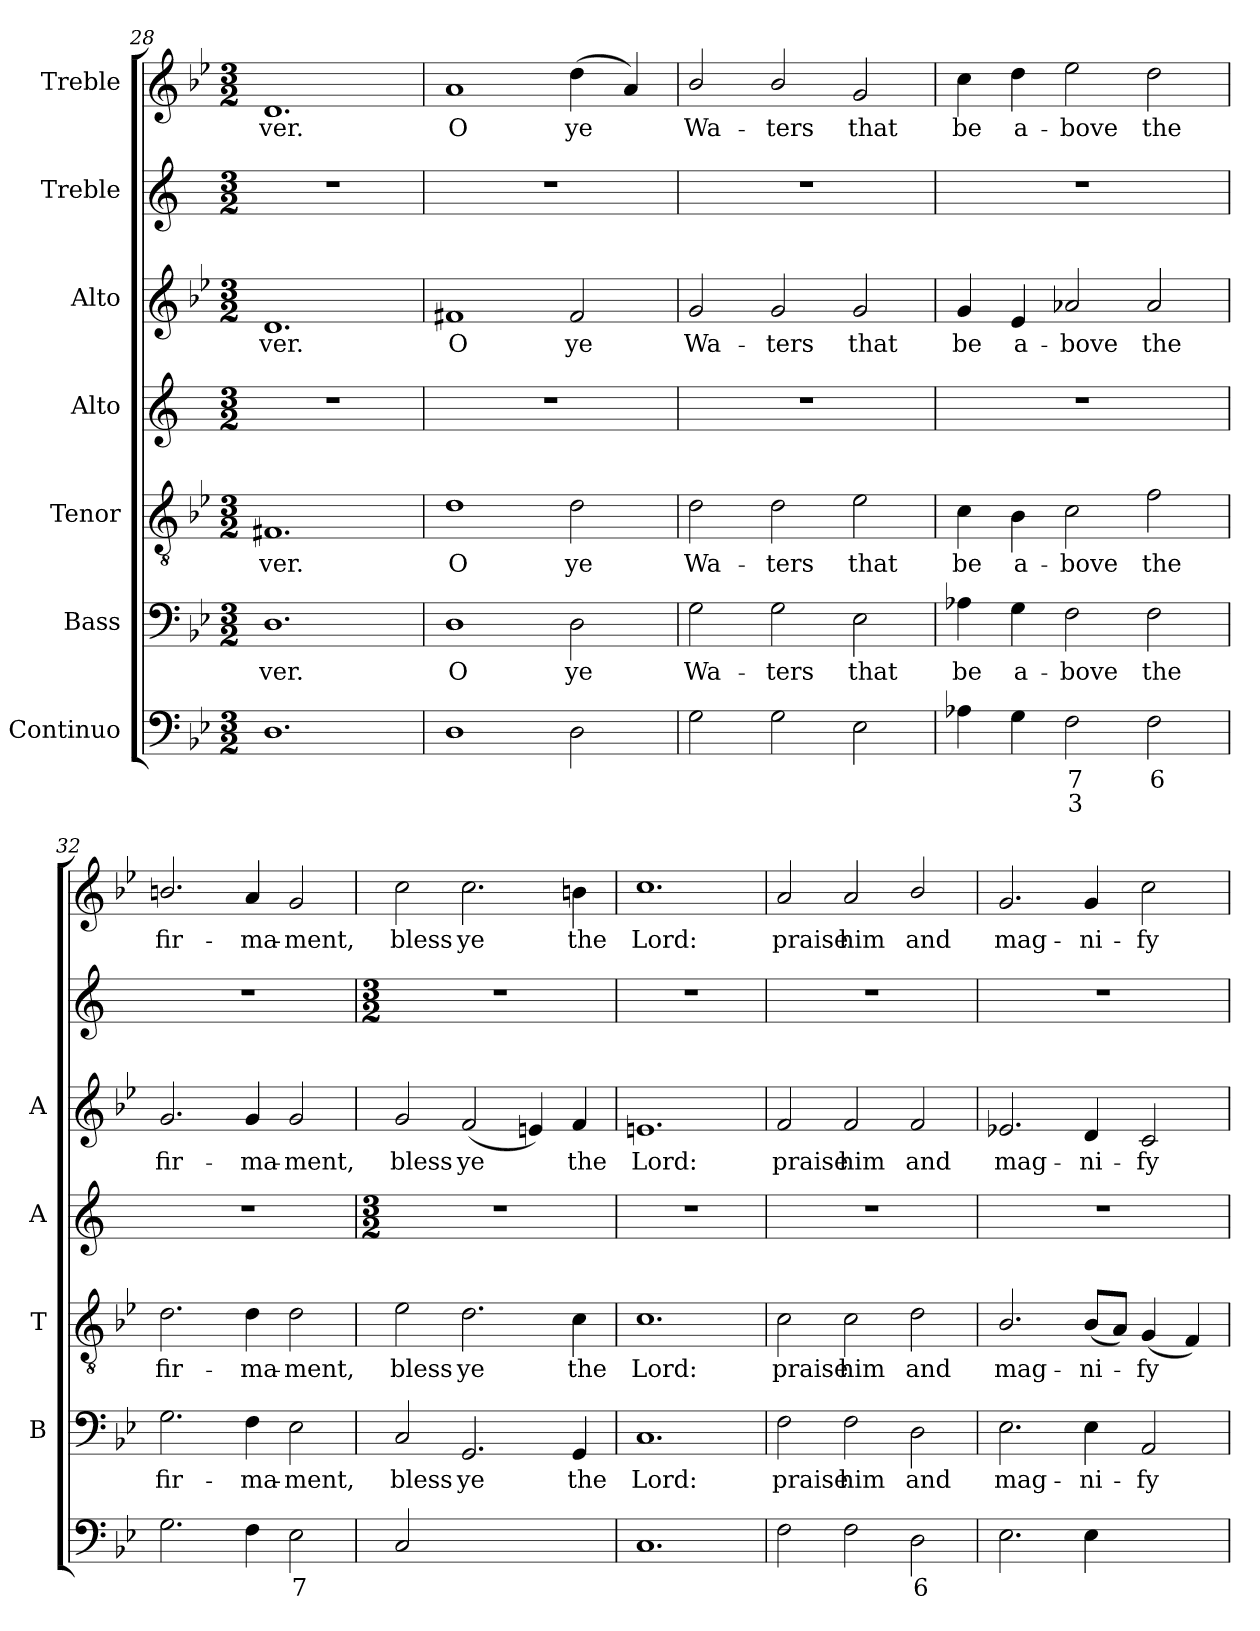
**kern	**text	**text	**kern	**text	**kern	**text	**kern	**kern	**text	**kern	**kern	**text
*part7	*part7	*part7	*part6	*part6	*part5	*part5	*part4	*part3	*part3	*part2	*part1	*part1
*staff7	*staff7	*staff7	*staff6	*staff6	*staff5	*staff5	*staff4	*staff3	*staff3	*staff2	*staff1	*staff1
*I"Continuo	*	*	*I"Bass	*	*I"Tenor	*	*I"Alto	*I"Alto	*	*I"Treble	*I"Treble	*
*	*	*	*I'B	*	*I'T	*	*I'A	*I'A	*	*	*	*
*clefF4	*	*	*clefF4	*	*clefGv2	*	*clefG2	*clefG2	*	*clefG2	*clefG2	*
*k[b-e-]	*	*	*k[b-e-]	*	*k[b-e-]	*	*k[]	*k[b-e-]	*	*k[]	*k[b-e-]	*
*B-:	*	*	*B-:	*	*B-:	*	*	*B-:	*	*	*B-:	*
*M3/2	*	*	*M3/2	*	*M3/2	*	*M3/2	*M3/2	*	*M3/2	*M3/2	*
=28	=28	=28	=28	=28	=28	=28	=28	=28	=28	=28	=28	=28
!	!	!	!	!LO:LY:b	!	!LO:LY:b	!	!	!LO:LY:b	!	!	!LO:LY:b
1.D	.	.	1.D	-ver.	1.F#X	ver.	1.r	1.d	ver.	1.r	1.d	ver.
=29	=29	=29	=29	=29	=29	=29	=29	=29	=29	=29	=29	=29
!	!	!	!	!LO:LY:b	!	!LO:LY:b	!	!	!LO:LY:b	!	!	!LO:LY:b
1D	.	.	1D	O	1d	O	1.r	1f#X	O	1.r	1a	O
!	!	!	!	!LO:LY:b	!	!LO:LY:b	!	!	!LO:LY:b	!	!	!LO:LY:b
2D\	.	.	2D\	ye	2d\	ye	.	2f#/	ye	.	(>4dd\	ye
.	.	.	.	.	.	.	.	.	.	.	4a/)	.
=30	=30	=30	=30	=30	=30	=30	=30	=30	=30	=30	=30	=30
!	!	!	!	!LO:LY:b	!	!LO:LY:b	!	!	!LO:LY:b	!	!	!LO:LY:b
2G\	.	.	2G\	Wa-	2d\	Wa-	1.r	2g/	Wa-	1.r	2b-/	Wa-
!	!	!	!	!LO:LY:b	!	!LO:LY:b	!	!	!LO:LY:b	!	!	!LO:LY:b
2G\	.	.	2G\	-ters	2d\	-ters	.	2g/	-ters	.	2b-/	-ters
!	!	!	!	!LO:LY:b	!	!LO:LY:b	!	!	!LO:LY:b	!	!	!LO:LY:b
2E-\	.	.	2E-\	that	2e-\	that	.	2g/	that	.	2g/	that
=31	=31	=31	=31	=31	=31	=31	=31	=31	=31	=31	=31	=31
!	!	!	!	!LO:LY:b	!	!LO:LY:b	!	!	!LO:LY:b	!	!	!LO:LY:b
4A-X\	.	.	4A-X\	be	4c\	be	1.r	4g/	be	1.r	4cc\	be
!	!	!	!	!LO:LY:b	!	!LO:LY:b	!	!	!LO:LY:b	!	!	!LO:LY:b
4G\	.	.	4G\	a-	4B-\	a-	.	4e-/	a-	.	4dd\	a-
!	!LO:LY:b	!LO:LY:b	!	!LO:LY:b	!	!LO:LY:b	!	!	!LO:LY:b	!	!	!LO:LY:b
2F\	7	3	2F\	-bove	2c\	-bove	.	2a-X/	-bove	.	2ee-\	-bove
!	!LO:LY:b	!	!	!LO:LY:b	!	!LO:LY:b	!	!	!LO:LY:b	!	!	!LO:LY:b
2F\	6	.	2F\	the	2f\	the	.	2a-/	the	.	2dd\	the
=32	=32	=32	=32	=32	=32	=32	=32	=32	=32	=32	=32	=32
!	!	!	!	!LO:LY:b	!	!LO:LY:b	!	!	!LO:LY:b	!	!	!LO:LY:b
2.G\	.	.	2.G\	fir-	2.d\	fir-	1.r	2.g/	fir-	1.r	2.bn/	fir-
!	!	!	!	!LO:LY:b	!	!LO:LY:b	!	!	!LO:LY:b	!	!	!LO:LY:b
4F\	.	.	4F\	-ma-	4d\	-ma-	.	4g/	-ma-	.	4a/	-ma-
!	!LO:LY:b	!	!	!LO:LY:b	!	!LO:LY:b	!	!	!LO:LY:b	!	!	!LO:LY:b
2E-\	7	.	2E-\	-ment,	2d\	-ment,	.	2g/	-ment,	.	2g/	-ment,
!!LO:PB:g=z
=33	=33	=33	=33	=33	=33	=33	=33	=33	=33	=33	=33	=33
*	*	*	*	*	*	*	*M3/2	*	*	*M3/2	*	*
!	!	!	!	!LO:LY:b	!	!LO:LY:b	!	!	!LO:LY:b	!	!	!LO:LY:b
2C/	.	.	2C/	bless	2e-\	bless	1.r	2g/	bless	1.r	2cc\	bless
!	!LO:LY:b	!LO:LY:b	!	!LO:LY:b	!	!LO:LY:b	!	!	!LO:LY:b	!	!	!LO:LY:b
[2GG/yy	4	7	2.GG/	ye	2.d\	ye	.	(<2f/	ye	.	2.cc\	ye
!	!LO:LY:b	!	!	!	!	!	!	!	!	!	!	!
2GG/yy]	3	.	.	.	.	.	.	4en/)	.	.	.	.
!	!	!	!	!LO:LY:b	!	!LO:LY:b	!	!	!LO:LY:b	!	!	!LO:LY:b
.	.	.	4GG/	the	4c\	the	.	4f/	the	.	4bn\	the
=34	=34	=34	=34	=34	=34	=34	=34	=34	=34	=34	=34	=34
!	!	!	!	!LO:LY:b	!	!LO:LY:b	!	!	!LO:LY:b	!	!	!LO:LY:b
1.C	.	.	1.C	Lord:	1.c	Lord:	1.r	1.en	Lord:	1.r	1.cc	Lord:
=35	=35	=35	=35	=35	=35	=35	=35	=35	=35	=35	=35	=35
!	!	!	!	!LO:LY:b	!	!LO:LY:b	!	!	!LO:LY:b	!	!	!LO:LY:b
2F\	.	.	2F\	praise	2c\	praise	1.r	2f/	praise	1.r	2a/	praise
!	!	!	!	!LO:LY:b	!	!LO:LY:b	!	!	!LO:LY:b	!	!	!LO:LY:b
2F\	.	.	2F\	him	2c\	him	.	2f/	him	.	2a/	him
!	!LO:LY:b	!	!	!LO:LY:b	!	!LO:LY:b	!	!	!LO:LY:b	!	!	!LO:LY:b
2D\	6	.	2D\	and	2d\	and	.	2f/	and	.	2b-/	and
=36	=36	=36	=36	=36	=36	=36	=36	=36	=36	=36	=36	=36
!	!	!	!	!LO:LY:b	!	!LO:LY:b	!	!	!LO:LY:b	!	!	!LO:LY:b
2.E-\	.	.	2.E-\	mag-	2.B-/	mag-	1.r	2.e-X/	mag-	1.r	2.g/	mag-
!	!	!	!	!LO:LY:b	!	!LO:LY:b	!	!	!LO:LY:b	!	!	!LO:LY:b
4E-\	.	.	4E-\	-ni-	(<8B-/L	-ni-	.	4d/	-ni-	.	4g/	-ni-
.	.	.	.	.	8A/J)	.	.	.	.	.	.	.
!	!LO:LY:b	!	!	!LO:LY:b	!	!LO:LY:b	!	!	!LO:LY:b	!	!	!LO:LY:b
[4AA/yy	7	.	2AA/	-fy	(<4G/	fy	.	2c/	-fy	.	2cc\	-fy
!	!LO:LY:b	!	!	!	!	!	!	!	!	!	!	!
4AA/yy]	6	.	.	.	4F/)	.	.	.	.	.	.	.
=	=	=	=	=	=	=	=	=	=	=	=	=
*-	*-	*-	*-	*-	*-	*-	*-	*-	*-	*-	*-	*-
